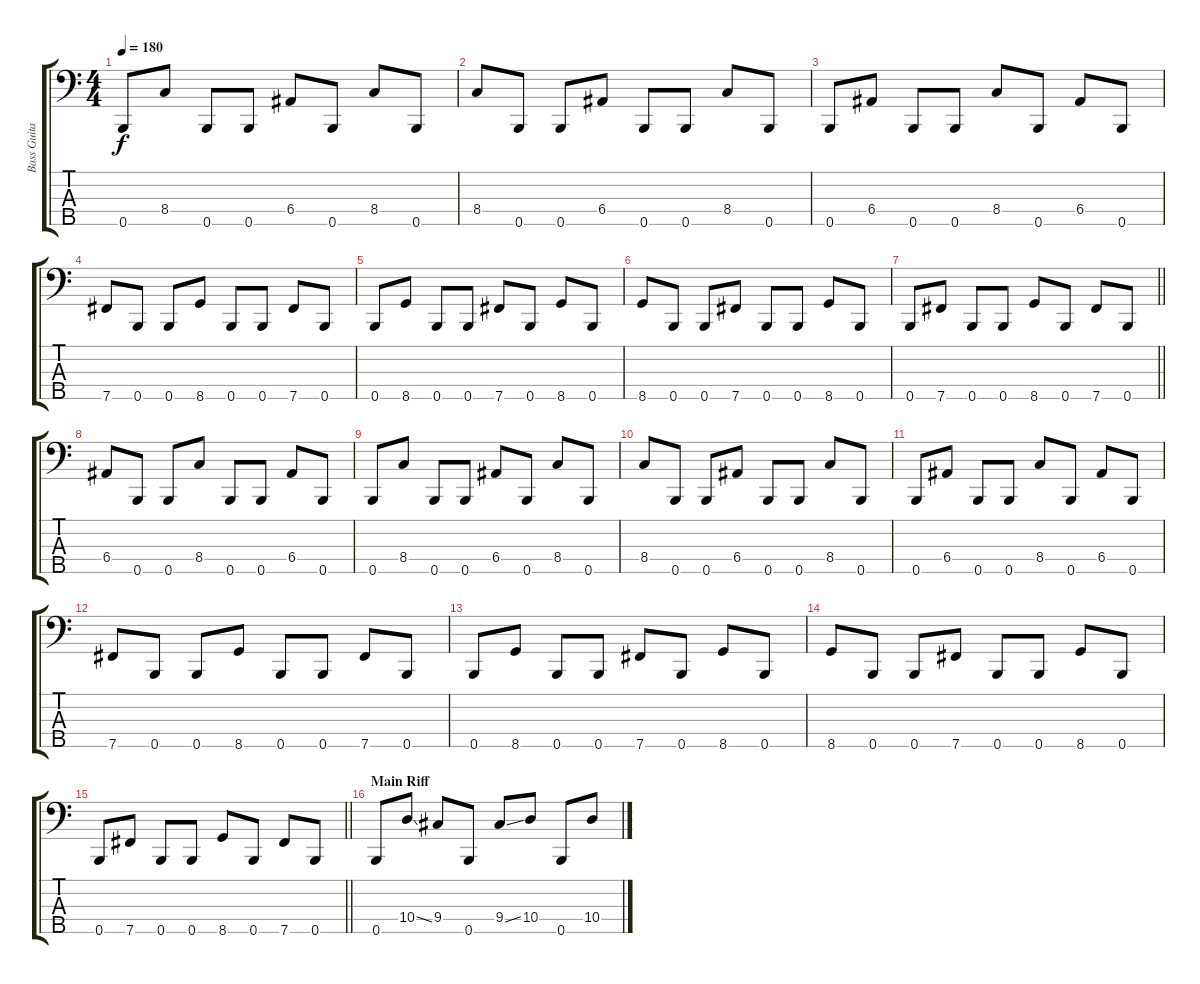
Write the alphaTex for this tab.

\track ("Bass Guitar" "Bass Guita") {instrument electricbassfinger}
\staff {score tabs}
\tuning (G2 D2 A1 E1 B0) {hide}
\ts (4 4)
\tempo 180
\clef f4
\ks c
0.5.8{dy f} 8.4.8 0.5.8 0.5.8 6.4.8 0.5.8 8.4.8 0.5.8 |
8.4.8 0.5.8 0.5.8 6.4.8 0.5.8 0.5.8 8.4.8 0.5.8 |
0.5.8 6.4.8 0.5.8 0.5.8 8.4.8 0.5.8 6.4.8 0.5.8 |
7.5.8 0.5.8 0.5.8 8.5.8 0.5.8 0.5.8 7.5.8 0.5.8 |
0.5.8 8.5.8 0.5.8 0.5.8 7.5.8 0.5.8 8.5.8 0.5.8 |
8.5.8 0.5.8 0.5.8 7.5.8 0.5.8 0.5.8 8.5.8 0.5.8 |
\barLineRight lightlight
0.5.8 7.5.8 0.5.8 0.5.8 8.5.8 0.5.8 7.5.8 0.5.8 |
6.4.8 0.5.8 0.5.8 8.4.8 0.5.8 0.5.8 6.4.8 0.5.8 |
0.5.8 8.4.8 0.5.8 0.5.8 6.4.8 0.5.8 8.4.8 0.5.8 |
8.4.8 0.5.8 0.5.8 6.4.8 0.5.8 0.5.8 8.4.8 0.5.8 |
0.5.8 6.4.8 0.5.8 0.5.8 8.4.8 0.5.8 6.4.8 0.5.8 |
7.5.8 0.5.8 0.5.8 8.5.8 0.5.8 0.5.8 7.5.8 0.5.8 |
0.5.8 8.5.8 0.5.8 0.5.8 7.5.8 0.5.8 8.5.8 0.5.8 |
8.5.8 0.5.8 0.5.8 7.5.8 0.5.8 0.5.8 8.5.8 0.5.8 |
\barLineRight lightlight
0.5.8 7.5.8 0.5.8 0.5.8 8.5.8 0.5.8 7.5.8 0.5.8 |
\section ("" "Main Riff")
0.5.8 10.4{ss}.8 9.4.8 0.5.8 9.4{ss}.8 10.4.8 0.5.8 10.4{ss}.8
